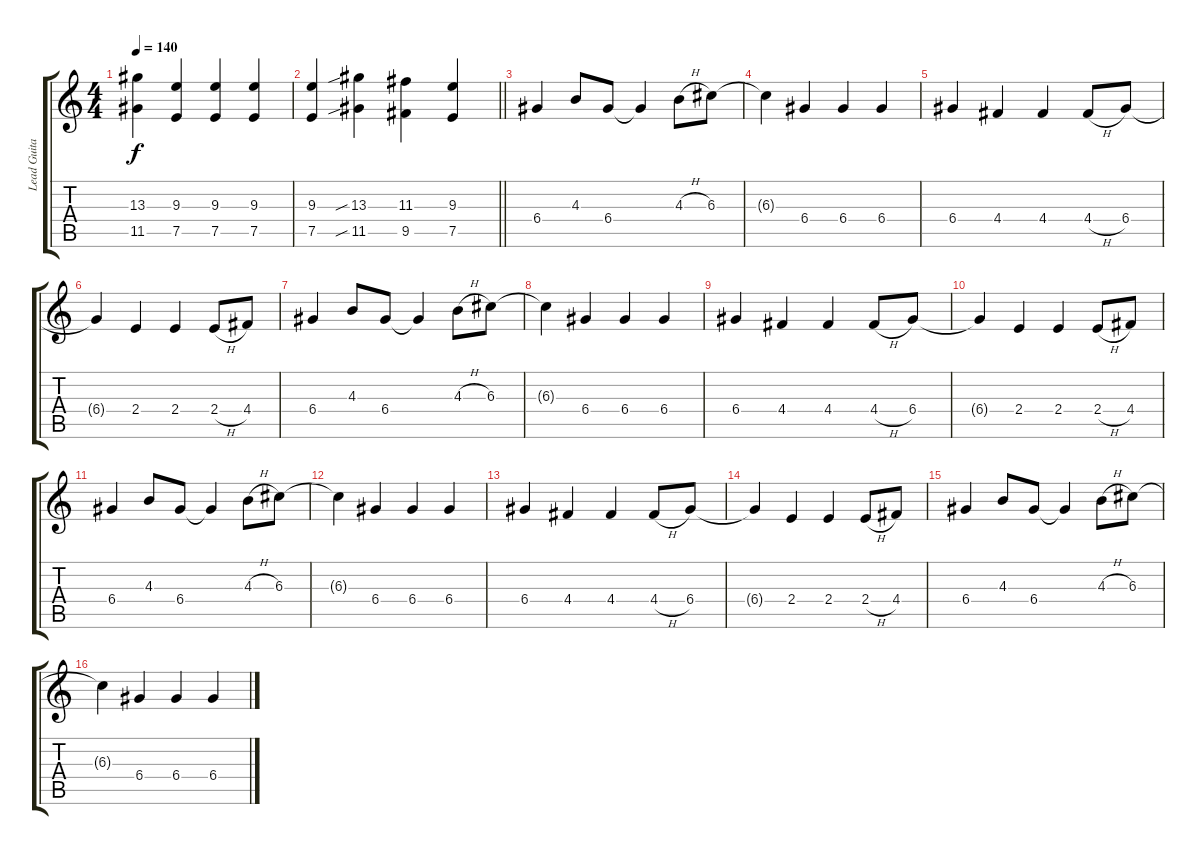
\track ("Lead Guitar" "Lead Guita") {instrument distortionguitar}
\staff {score tabs}
\tuning (E4 B3 G3 D3 A2 E2) {hide}
\ts (4 4)
\tempo 140
\clef g2
\ks c
(13.3{t} 11.5{t}).4{dy f} (9.3 7.5).4 (9.3 7.5).4 (9.3 7.5).4 |
\barLineRight lightlight
(9.3 7.5).4 (13.3{sib} 11.5{sib}).4 (11.3 9.5).4 (9.3 7.5).4 |
6.4.4 4.3.8 6.4.8 6.4{t}.4 4.3{h}.8 6.3.8 |
6.3{t}.4 6.4.4 6.4.4 6.4.4 |
6.4.4 4.4.4 4.4.4 4.4{h}.8 6.4.8 |
6.4{t}.4 2.4.4 2.4.4 2.4{h}.8 4.4.8 |
6.4.4 4.3.8 6.4.8 6.4{t}.4 4.3{h}.8 6.3.8 |
6.3{t}.4 6.4.4 6.4.4 6.4.4 |
6.4.4 4.4.4 4.4.4 4.4{h}.8 6.4.8 |
6.4{t}.4 2.4.4 2.4.4 2.4{h}.8 4.4.8 |
6.4.4 4.3.8 6.4.8 6.4{t}.4 4.3{h}.8 6.3.8 |
6.3{t}.4 6.4.4 6.4.4 6.4.4 |
6.4.4 4.4.4 4.4.4 4.4{h}.8 6.4.8 |
6.4{t}.4 2.4.4 2.4.4 2.4{h}.8 4.4.8 |
6.4.4 4.3.8 6.4.8 6.4{t}.4 4.3{h}.8 6.3.8 |
6.3{t}.4 6.4.4 6.4.4 6.4.4
